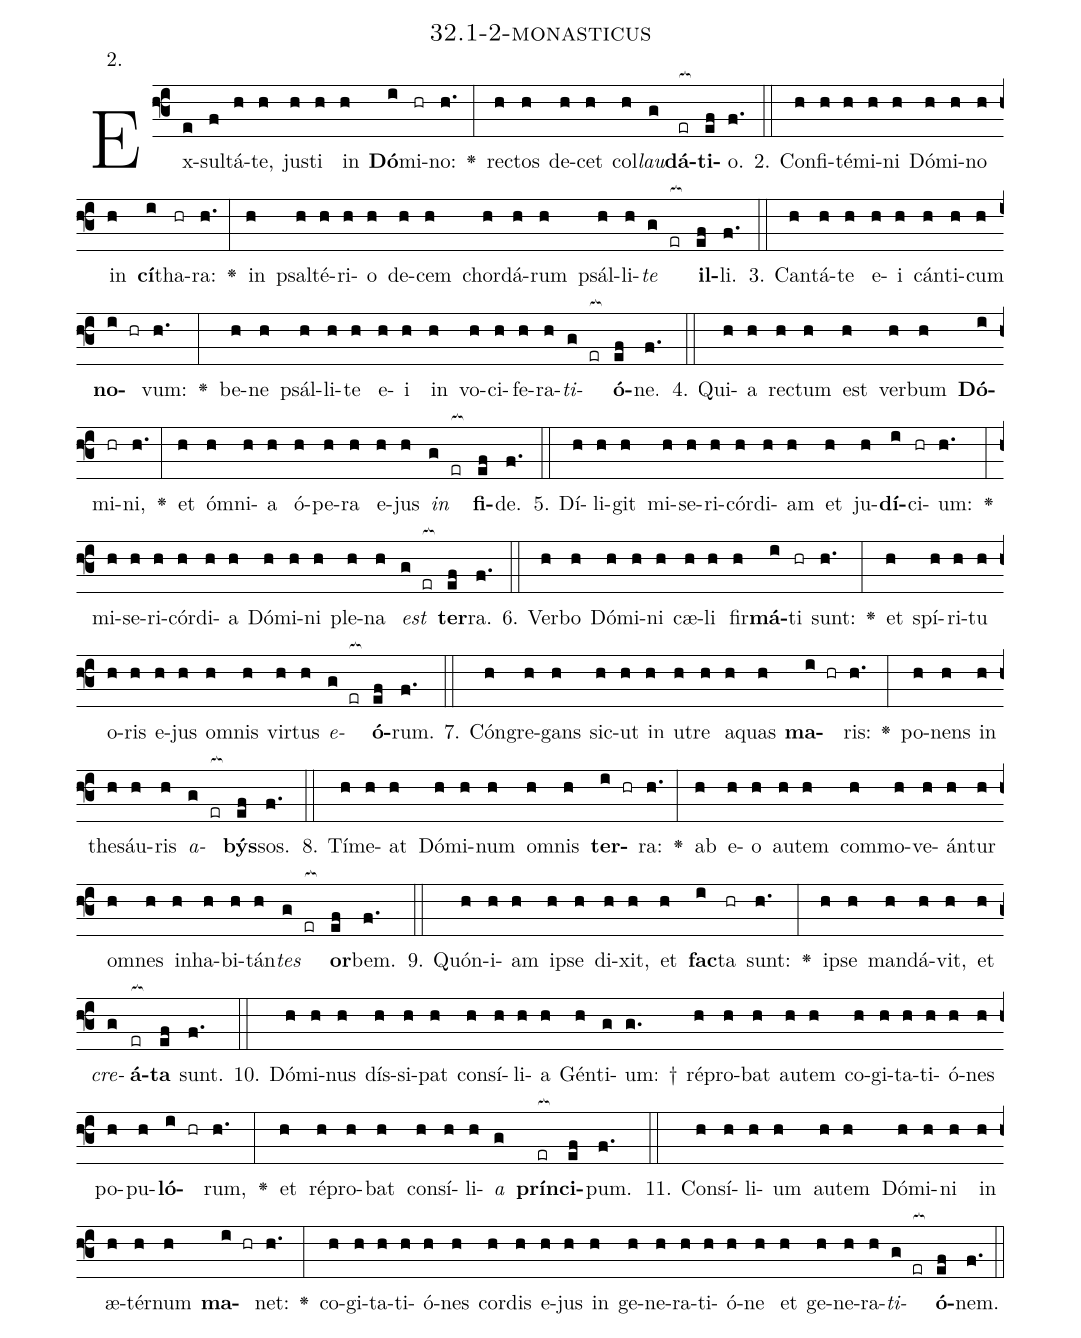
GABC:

name: 32.1-2-monasticus;
annotation: 2.;
%%
(f3)Ex(e)sul(f)tá(h)te,(h) jus(h)ti(h) in(h) <b>Dó</b>(i)mi(hr)no:(h.) <v>\greheightstar</v>(:) rec(h)tos(h) de(h)cet(h) col(h)<i>lau</i>(g)<b>dá</b>(er[ocb:1{])<b>ti</b>(ef[ocb:0}])o.(f.) (::)
2. Con(h)fi(h)té(h)mi(h)ni(h) Dó(h)mi(h)no(h) in(h) <b>cí</b>(i)tha(hr)ra:(h.) <v>\greheightstar</v>(:) in(h) psal(h)té(h)ri(h)o(h) de(h)cem(h) chor(h)dá(h)rum(h) psál(h)li(h)<i>te</i>(g er[ocb:1{]) <b>il</b>(ef[ocb:0}])li.(f.) (::)
3. Can(h)tá(h)te(h) e(h)i(h) cán(h)ti(h)cum(h) <b>no</b>(i hr)vum:(h.) <v>\greheightstar</v>(:) be(h)ne(h) psál(h)li(h)te(h) e(h)i(h) in(h) vo(h)ci(h)fe(h)ra(h)<i>ti</i>(g er[ocb:1{])<b>ó</b>(ef[ocb:0}])ne.(f.) (::)
4. Qui(h)a(h) rec(h)tum(h) est(h) ver(h)bum(h) <b>Dó</b>(i)mi(hr)ni,(h.) <v>\greheightstar</v>(:) et(h) óm(h)ni(h)a(h) ó(h)pe(h)ra(h) e(h)jus(h) <i>in</i>(g er[ocb:1{]) <b>fi</b>(ef[ocb:0}])de.(f.) (::)
5. Dí(h)li(h)git(h) mi(h)se(h)ri(h)cór(h)di(h)am(h) et(h) ju(h)<b>dí</b>(i)ci(hr)um:(h.) <v>\greheightstar</v>(:) mi(h)se(h)ri(h)cór(h)di(h)a(h) Dó(h)mi(h)ni(h) ple(h)na(h) <i>est</i>(g er[ocb:1{]) <b>ter</b>(ef[ocb:0}])ra.(f.) (::)
6. Ver(h)bo(h) Dó(h)mi(h)ni(h) cæ(h)li(h) fir(h)<b>má</b>(i)ti(hr) sunt:(h.) <v>\greheightstar</v>(:) et(h) spí(h)ri(h)tu(h) o(h)ris(h) e(h)jus(h) om(h)nis(h) vir(h)tus(h) <i>e</i>(g er[ocb:1{])<b>ó</b>(ef[ocb:0}])rum.(f.) (::)
7. Cón(h)gre(h)gans(h) sic(h)ut(h) in(h) u(h)tre(h) a(h)quas(h) <b>ma</b>(i hr)ris:(h.) <v>\greheightstar</v>(:) po(h)nens(h) in(h) the(h)sáu(h)ris(h) <i>a</i>(g er[ocb:1{])<b>býs</b>(ef[ocb:0}])sos.(f.) (::)
8. Tí(h)me(h)at(h) Dó(h)mi(h)num(h) om(h)nis(h) <b>ter</b>(i hr)ra:(h.) <v>\greheightstar</v>(:) ab(h) e(h)o(h) au(h)tem(h) com(h)mo(h)ve(h)án(h)tur(h) om(h)nes(h) in(h)ha(h)bi(h)tán(h)<i>tes</i>(g er[ocb:1{]) <b>or</b>(ef[ocb:0}])bem.(f.) (::)
9. Quón(h)i(h)am(h) ip(h)se(h) di(h)xit,(h) et(h) <b>fac</b>(i)ta(hr) sunt:(h.) <v>\greheightstar</v>(:) ip(h)se(h) man(h)dá(h)vit,(h) et(h) <i>cre</i>(g)<b>á</b>(er[ocb:1{])<b>ta</b>(ef[ocb:0}]) sunt.(f.) (::)
10. Dó(h)mi(h)nus(h) dís(h)si(h)pat(h) con(h)sí(h)li(h)a(h) Gén(h)ti(g)um: †(g.) ré(h)pro(h)bat(h) au(h)tem(h) co(h)gi(h)ta(h)ti(h)ó(h)nes(h) po(h)pu(h)<b>ló</b>(i hr)rum,(h.) <v>\greheightstar</v>(:) et(h) ré(h)pro(h)bat(h) con(h)sí(h)li(h)<i>a</i>(g) <b>prín</b>(er[ocb:1{])<b>ci</b>(ef[ocb:0}])pum.(f.) (::)
11. Con(h)sí(h)li(h)um(h) au(h)tem(h) Dó(h)mi(h)ni(h) in(h) æ(h)tér(h)num(h) <b>ma</b>(i hr)net:(h.) <v>\greheightstar</v>(:) co(h)gi(h)ta(h)ti(h)ó(h)nes(h) cor(h)dis(h) e(h)jus(h) in(h) ge(h)ne(h)ra(h)ti(h)ó(h)ne(h) et(h) ge(h)ne(h)ra(h)<i>ti</i>(g er[ocb:1{])<b>ó</b>(ef[ocb:0}])nem.(f.) (::)
